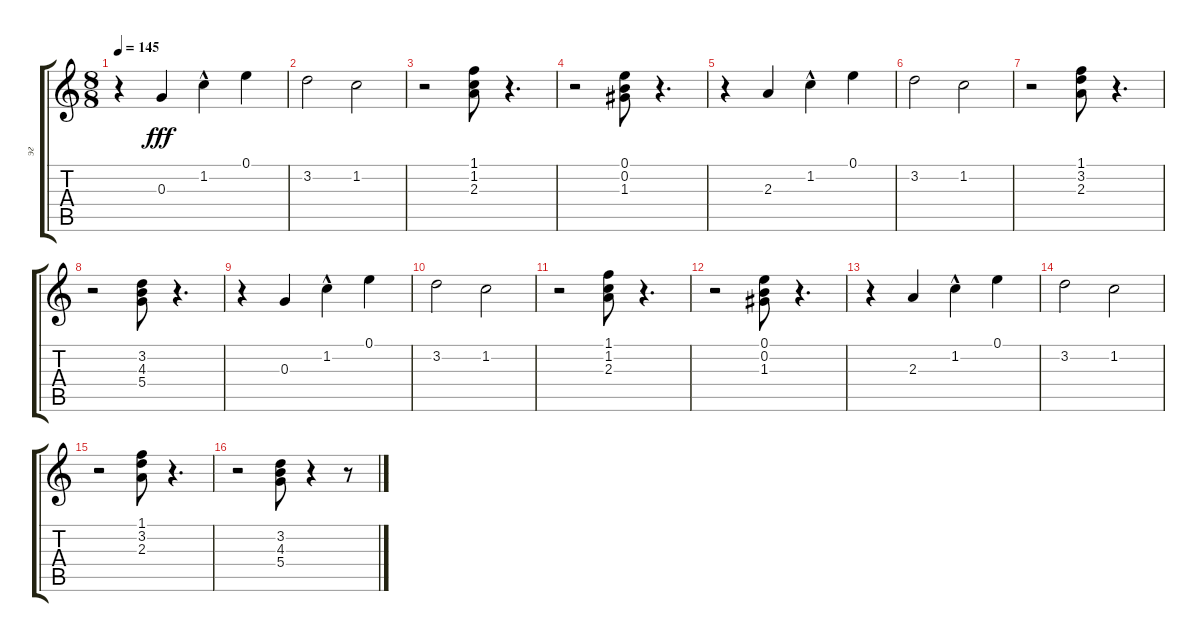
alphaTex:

\track ("эг" "эг") {instrument electricguitarclean}
\staff {score tabs}
\tuning (E4 B3 G3 D3 A2 E2) {hide}
\ts (8 8)
\tempo 145
\clef g2
\ks c
r.4{dy fff} 0.3.4 1.2{hac}.4 0.1.4 |
3.2.2 1.2.2 |
r.2 (1.1 1.2 2.3).8 r.4{d} |
r.2 (0.1 0.2 1.3).8 r.4{d} |
r.4 2.3.4 1.2{hac}.4 0.1.4 |
3.2.2 1.2.2 |
r.2 (1.1 3.2 2.3).8 r.4{d} |
r.2 (3.2 4.3 5.4).8 r.4{d} |
r.4 0.3.4 1.2{hac}.4 0.1.4 |
3.2.2 1.2.2 |
r.2 (1.1 1.2 2.3).8 r.4{d} |
r.2 (0.1 0.2 1.3).8 r.4{d} |
r.4 2.3.4 1.2{hac}.4 0.1.4 |
3.2.2 1.2.2 |
r.2 (1.1 3.2 2.3).8 r.4{d} |
r.2 (3.2 4.3 5.4).8 r.4 r.8
